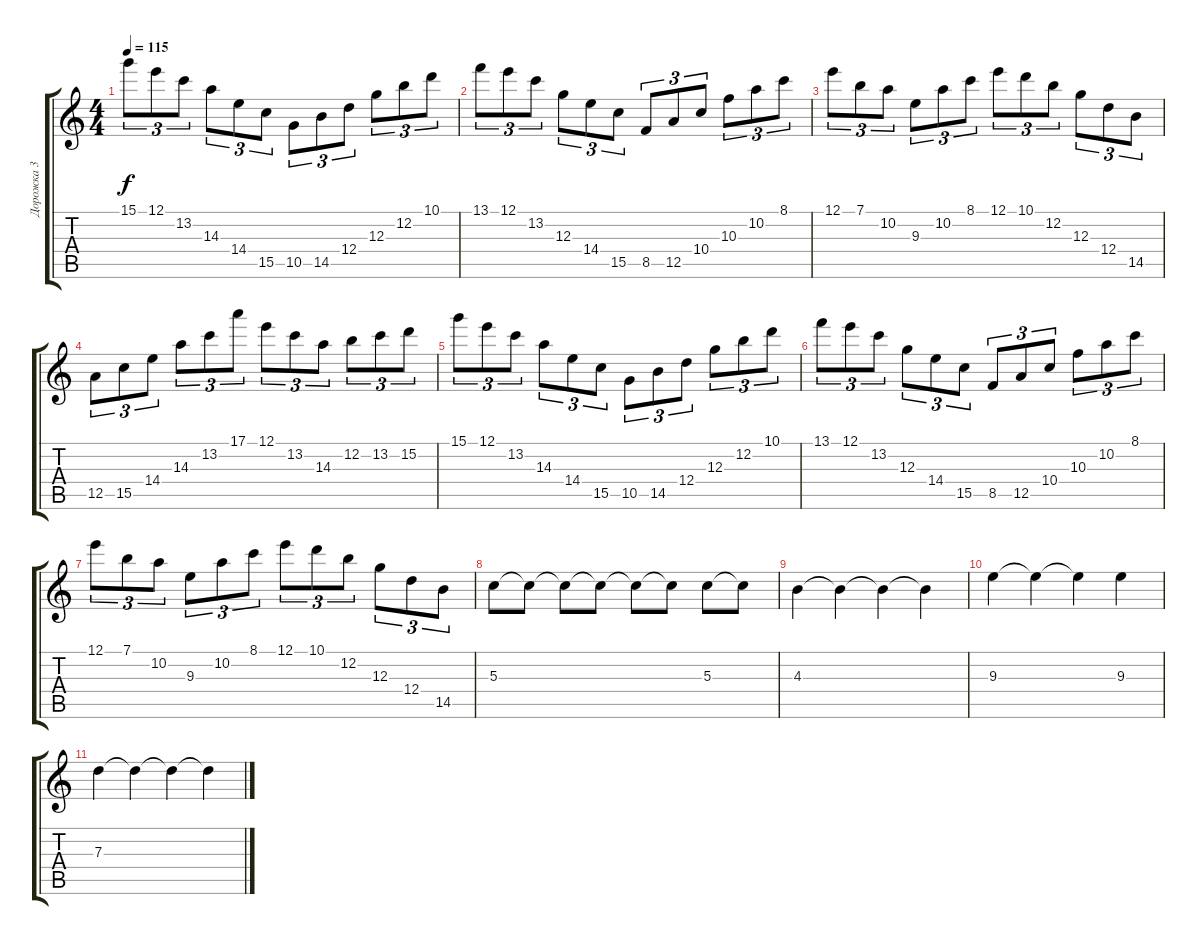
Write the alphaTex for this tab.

\track ("Дорожка 3" "Дорожка 3") {instrument acousticguitarsteel}
\staff {score tabs}
\tuning (E4 B3 G3 D3 A2 E2) {hide}
\ts (4 4)
\tempo 115
\clef g2
\ks c
15.1.8{tu (3 2) dy f} 12.1.8{tu (3 2)} 13.2.8{tu (3 2)} 14.3.8{tu (3 2)} 14.4.8{tu (3 2)} 15.5.8{tu (3 2)} 10.5.8{tu (3 2)} 14.5.8{tu (3 2)} 12.4.8{tu (3 2)} 12.3.8{tu (3 2)} 12.2.8{tu (3 2)} 10.1.8{tu (3 2)} |
13.1.8{tu (3 2)} 12.1.8{tu (3 2)} 13.2.8{tu (3 2)} 12.3.8{tu (3 2)} 14.4.8{tu (3 2)} 15.5.8{tu (3 2)} 8.5.8{tu (3 2)} 12.5.8{tu (3 2)} 10.4.8{tu (3 2)} 10.3.8{tu (3 2)} 10.2.8{tu (3 2)} 8.1.8{tu (3 2)} |
12.1.8{tu (3 2)} 7.1.8{tu (3 2)} 10.2.8{tu (3 2)} 9.3.8{tu (3 2)} 10.2.8{tu (3 2)} 8.1.8{tu (3 2)} 12.1.8{tu (3 2)} 10.1.8{tu (3 2)} 12.2.8{tu (3 2)} 12.3.8{tu (3 2)} 12.4.8{tu (3 2)} 14.5.8{tu (3 2)} |
12.5.8{tu (3 2)} 15.5.8{tu (3 2)} 14.4.8{tu (3 2)} 14.3.8{tu (3 2)} 13.2.8{tu (3 2)} 17.1.8{tu (3 2)} 12.1.8{tu (3 2)} 13.2.8{tu (3 2)} 14.3.8{tu (3 2)} 12.2.8{tu (3 2)} 13.2.8{tu (3 2)} 15.2.8{tu (3 2)} |
15.1.8{tu (3 2)} 12.1.8{tu (3 2)} 13.2.8{tu (3 2)} 14.3.8{tu (3 2)} 14.4.8{tu (3 2)} 15.5.8{tu (3 2)} 10.5.8{tu (3 2)} 14.5.8{tu (3 2)} 12.4.8{tu (3 2)} 12.3.8{tu (3 2)} 12.2.8{tu (3 2)} 10.1.8{tu (3 2)} |
13.1.8{tu (3 2)} 12.1.8{tu (3 2)} 13.2.8{tu (3 2)} 12.3.8{tu (3 2)} 14.4.8{tu (3 2)} 15.5.8{tu (3 2)} 8.5.8{tu (3 2)} 12.5.8{tu (3 2)} 10.4.8{tu (3 2)} 10.3.8{tu (3 2)} 10.2.8{tu (3 2)} 8.1.8{tu (3 2)} |
12.1.8{tu (3 2)} 7.1.8{tu (3 2)} 10.2.8{tu (3 2)} 9.3.8{tu (3 2)} 10.2.8{tu (3 2)} 8.1.8{tu (3 2)} 12.1.8{tu (3 2)} 10.1.8{tu (3 2)} 12.2.8{tu (3 2)} 12.3.8{tu (3 2)} 12.4.8{tu (3 2)} 14.5.8{tu (3 2)} |
5.3.8 5.3{t}.8 5.3{t}.8 5.3{t}.8 5.3{t}.8 5.3{t}.8 5.3.8 5.3{t}.8 |
4.3.4 4.3{t}.4 4.3{t}.4 4.3{t}.4 |
9.3.4 9.3{t}.4 9.3{t}.4 9.3.4 |
7.3.4 7.3{t}.4 7.3{t}.4 7.3{t}.4
